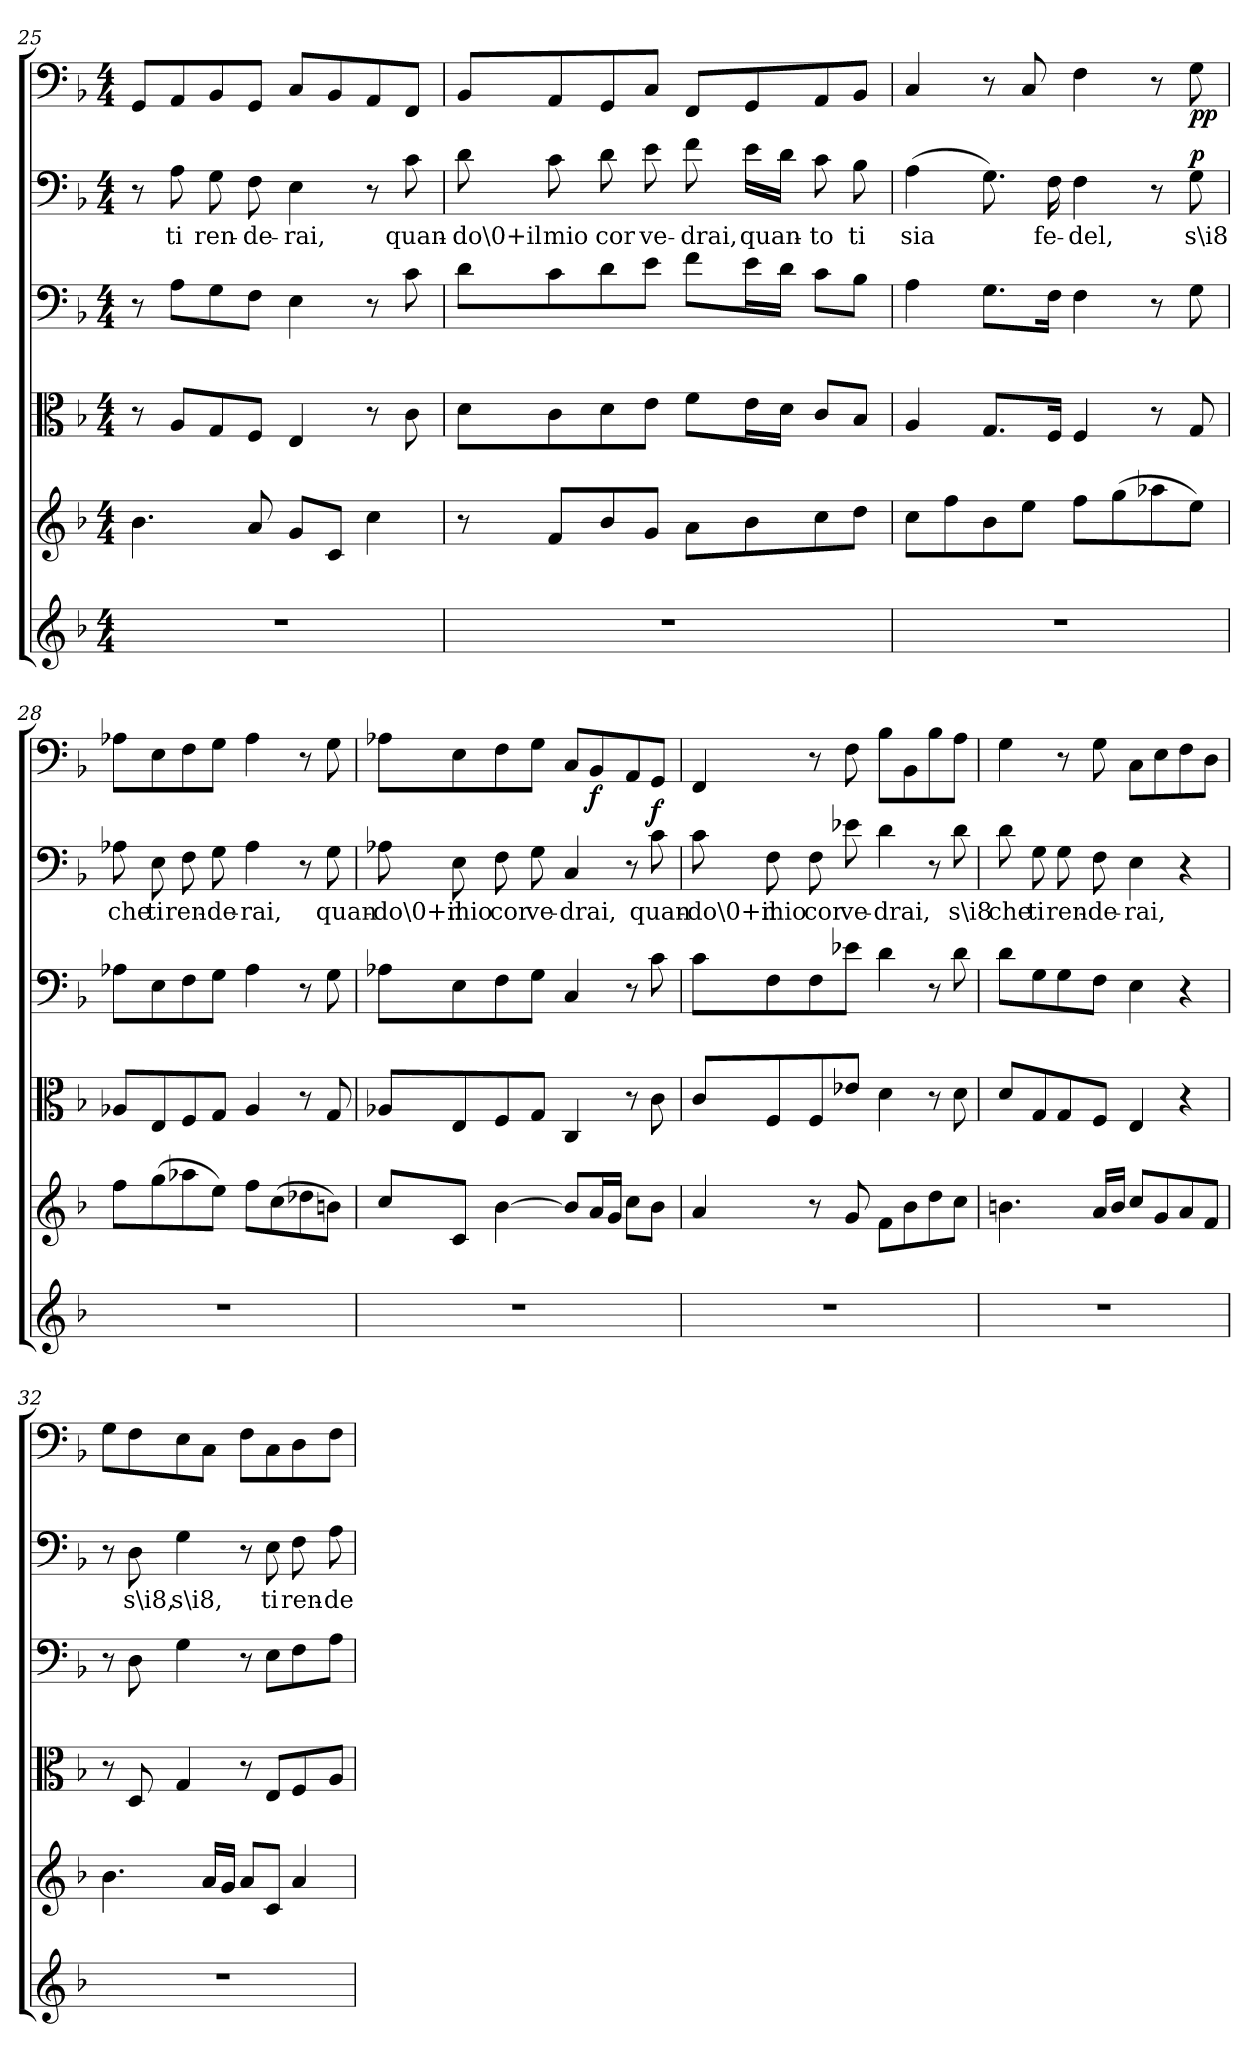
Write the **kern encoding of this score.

**kern	**kern	**kern	**kern	**kern	**text	**dynam	**kern	**dynam
*part6	*part5	*part4	*part3	*part2	*part2	*part2	*part1	*part1
*staff6	*staff5	*staff4	*staff3	*staff2	*staff2	*staff2	*staff1	*staff1
*clefG2	*clefG2	*clefC3	*clefF4	*clefF4	*	*	*clefF4	*
*k[b-]	*k[b-]	*k[b-]	*k[b-]	*k[b-]	*	*	*k[b-]	*
*F:	*F:	*F:	*F:	*F:	*	*	*F:	*
*M4/4	*M4/4	*M4/4	*M4/4	*M4/4	*	*	*M4/4	*
=25	=25	=25	=25	=25	=25	=25	=25	=25
1r	4.b-\	8r	8r	8r	.	.	8GG/L	.
.	.	8A/L	8A\L	8A\	ti	.	8AA/	.
.	.	8G/	8G\	8G\	ren-	.	8BB-/	.
.	8a/	8F/J	8F\J	8F\	-de-	.	8GG/J	.
.	8g/L	4E/	4E\	4E\	-rai,	.	8C/L	.
.	8c/J	.	.	.	.	.	8BB-/	.
.	4cc\	8r	8r	8r	.	.	8AA/	.
.	.	8c\	8c\	8c\	quan-	.	8FF/J	.
=26	=26	=26	=26	=26	=26	=26	=26	=26
1r	8r	8d\L	8d\L	8d\	-do\0+il	.	8BB-/L	.
.	8f/L	8c\	8c\	8c\	mio	.	8AA/	.
.	8b-/	8d\	8d\	8d\	cor	.	8GG/	.
.	8g/J	8e\J	8e\J	8e\	ve-	.	8C/J	.
.	8a\L	8f\L	8f\L	8f\	-drai,	.	8FF/L	.
.	8b-\	16e\L	16e\L	16e\LL	quan-	.	8GG/	.
.	.	16d\JJ	16d\JJ	16d\JJ	.	.	.	.
.	8cc\	8c/L	8c\L	8c\	-to	.	8AA/	.
.	8dd\J	8B-/J	8B-\J	8B-\	ti	.	8BB-/J	.
=27	=27	=27	=27	=27	=27	=27	=27	=27
1r	8cc\L	4A/	4A\	(4A\	sia	.	4C/	.
.	8ff\	.	.	.	.	.	.	.
.	8b-\	8.G/L	8.G\L	8.G\)	.	.	8r	.
.	8ee\J	.	.	.	.	.	8C/	.
.	.	16F/Jk	16F\Jk	16F\	fe-	.	.	.
.	8ff\L	4F/	4F\	4F\	-del,	.	4F\	.
.	(8gg\	.	.	.	.	.	.	.
.	8aa-X\	8r	8r	8r	.	.	8r	.
!	!	!	!	!	!	!LO:DY:a	!	!
.	8ee\J)	8G/	8G\	8G\	s\i8	p	8G\	pp
=28	=28	=28	=28	=28	=28	=28	=28	=28
1r	8ff\L	8A-X/L	8A-X\L	8A-X\	che	.	8A-X\L	.
.	(8gg\	8E/	8E\	8E\	ti	.	8E\	.
.	8aa-X\	8F/	8F\	8F\	ren-	.	8F\	.
.	8ee\J)	8G/J	8G\J	8G\	-de-	.	8G\J	.
.	8ff\L	4A-/	4A-\	4A-\	-rai,	.	4A-\	.
.	(8cc\	.	.	.	.	.	.	.
.	8dd-X\	8r	8r	8r	.	.	8r	.
.	8bn\J)	8G/	8G\	8G\	quan-	.	8G\	.
=29	=29	=29	=29	=29	=29	=29	=29	=29
1r	8cc/L	8A-X/L	8A-X\L	8A-X\	-do\0+il	.	8A-X\L	.
.	8c/J	8E/	8E\	8E\	mio	.	8E\	.
.	[4b-\	8F/	8F\	8F\	cor	.	8F\	.
.	.	8G/J	8G\J	8G\	ve-	.	8G\J	.
.	8b-/L]	4C/	4C/	4C/	-drai,	.	8C/L	.
.	16a/L	.	.	.	.	.	8BB-/	f
.	16g/JJ	.	.	.	.	.	.	.
.	8cc\L	8r	8r	8r	.	.	8AA/	.
!	!	!	!	!	!	!LO:DY:a	!	!
.	8b-\J	8c\	8c\	8c\	quan-	f	8GG/J	.
=30	=30	=30	=30	=30	=30	=30	=30	=30
1r	4a/	8c/L	8c\L	8c\	-do\0+il	.	4FF/	.
.	.	8F/	8F\	8F\	mio	.	.	.
.	8r	8F/	8F\	8F\	cor	.	8r	.
.	8g/	8e-X/J	8e-X\J	8e-X\	ve-	.	8F\	.
.	8f\L	4d\	4d\	4d\	-drai,	.	8B-\L	.
.	8b-\	.	.	.	.	.	8BB-\	.
.	8dd\	8r	8r	8r	.	.	8B-\	.
.	8cc\J	8d\	8d\	8d\	s\i8	.	8A\J	.
=31	=31	=31	=31	=31	=31	=31	=31	=31
1r	4.bn\	8d/L	8d\L	8d\	che	.	4G\	.
.	.	8G/	8G\	8G\	ti	.	.	.
.	.	8G/	8G\	8G\	ren-	.	8r	.
.	16a/LL	8F/J	8F\J	8F\	-de-	.	8G\	.
.	16b/JJ	.	.	.	.	.	.	.
.	8cc/L	4E/	4E\	4E\	-rai,	.	8C\L	.
.	8g/	.	.	.	.	.	8E\	.
.	8a/	4r	4r	4r	.	.	8F\	.
.	8f/J	.	.	.	.	.	8D\J	.
=32	=32	=32	=32	=32	=32	=32	=32	=32
1r	4.b-\	8r	8r	8r	.	.	8G\L	.
.	.	8D/	8D\	8D\	s\i8,	.	8F\	.
.	.	4G/	4G\	4G\	s\i8,	.	8E\	.
.	16a/LL	.	.	.	.	.	8C\J	.
.	16g/JJ	.	.	.	.	.	.	.
.	8a/L	8r	8r	8r	.	.	8F\L	.
.	8c/J	8E/L	8E\L	8E\	ti	.	8C\	.
.	4a/	8F/	8F\	8F\	ren-	.	8D\	.
.	.	8A/J	8A\J	8A\	-de-	.	8F\J	.
=	=	=	=	=	=	=	=	=
*-	*-	*-	*-	*-	*-	*-	*-	*-
